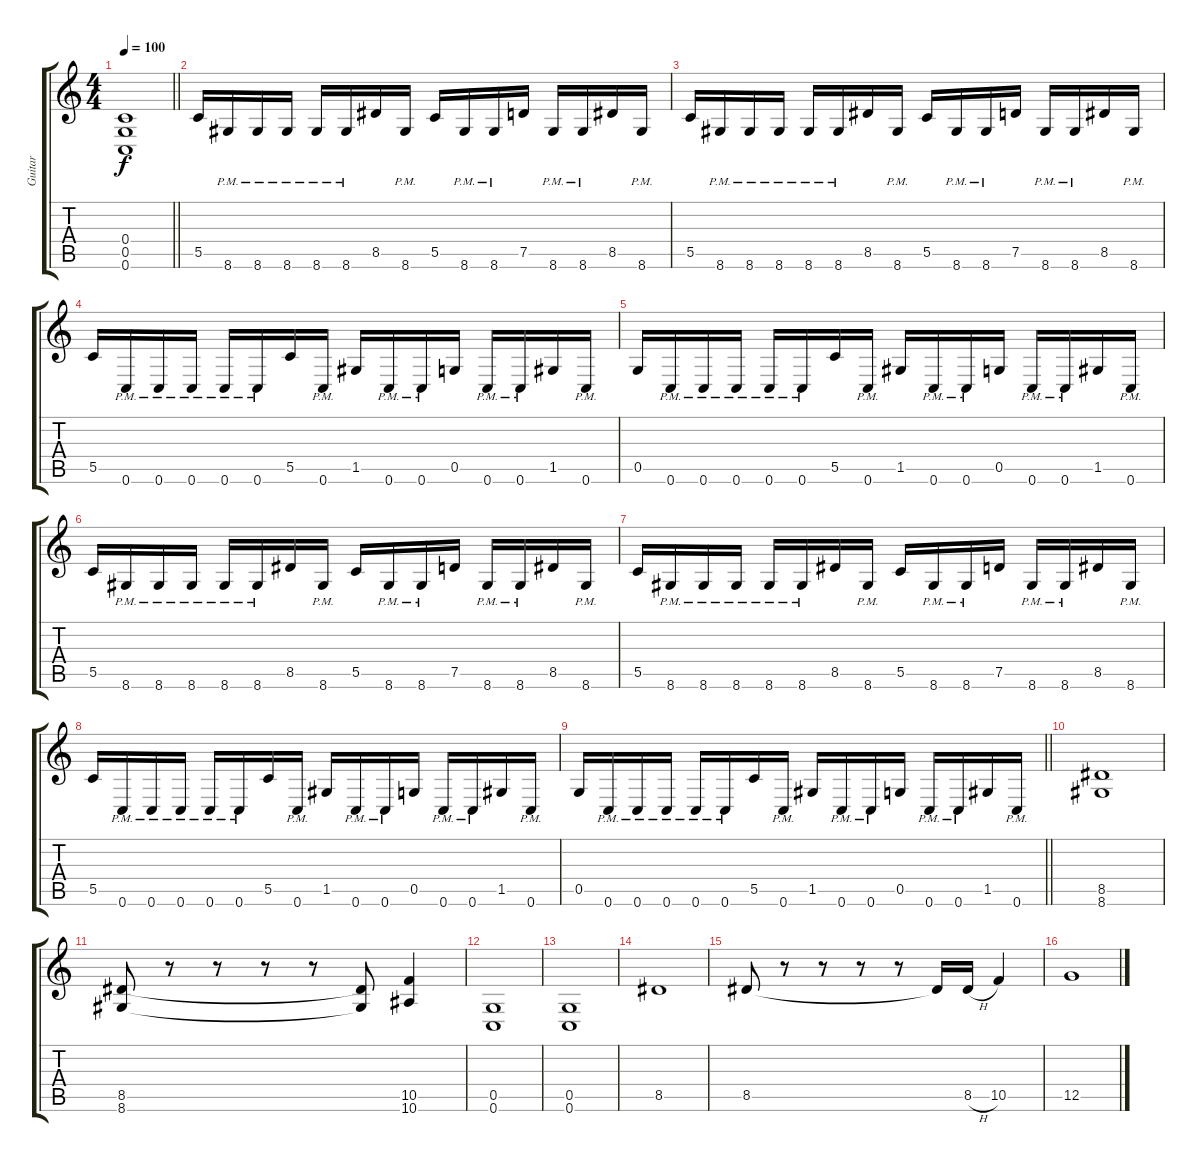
\track ("Guitar" "Guitar") {instrument distortionguitar}
\staff {score tabs}
\tuning (D4 A3 F3 C3 G2 C2) {hide}
\ts (4 4)
\tempo 100
\clef g2
\barLineRight lightlight
\ks c
(0.4 0.5 0.6).1{dy f} |
\section ("" "")
5.5.16 8.6{pm}.16 8.6{pm}.16 8.6{pm}.16 8.6{pm}.16 8.6{pm}.16 8.5.16 8.6{pm}.16 5.5.16 8.6{pm}.16 8.6{pm}.16 7.5.16 8.6{pm}.16 8.6{pm}.16 8.5.16 8.6{pm}.16 |
5.5.16 8.6{pm}.16 8.6{pm}.16 8.6{pm}.16 8.6{pm}.16 8.6{pm}.16 8.5.16 8.6{pm}.16 5.5.16 8.6{pm}.16 8.6{pm}.16 7.5.16 8.6{pm}.16 8.6{pm}.16 8.5.16 8.6{pm}.16 |
5.5.16 0.6{pm}.16 0.6{pm}.16 0.6{pm}.16 0.6{pm}.16 0.6{pm}.16 5.5.16 0.6{pm}.16 1.5.16 0.6{pm}.16 0.6{pm}.16 0.5.16 0.6{pm}.16 0.6{pm}.16 1.5.16 0.6{pm}.16 |
0.5.16 0.6{pm}.16 0.6{pm}.16 0.6{pm}.16 0.6{pm}.16 0.6{pm}.16 5.5.16 0.6{pm}.16 1.5.16 0.6{pm}.16 0.6{pm}.16 0.5.16 0.6{pm}.16 0.6{pm}.16 1.5.16 0.6{pm}.16 |
5.5.16 8.6{pm}.16 8.6{pm}.16 8.6{pm}.16 8.6{pm}.16 8.6{pm}.16 8.5.16 8.6{pm}.16 5.5.16 8.6{pm}.16 8.6{pm}.16 7.5.16 8.6{pm}.16 8.6{pm}.16 8.5.16 8.6{pm}.16 |
5.5.16 8.6{pm}.16 8.6{pm}.16 8.6{pm}.16 8.6{pm}.16 8.6{pm}.16 8.5.16 8.6{pm}.16 5.5.16 8.6{pm}.16 8.6{pm}.16 7.5.16 8.6{pm}.16 8.6{pm}.16 8.5.16 8.6{pm}.16 |
5.5.16 0.6{pm}.16 0.6{pm}.16 0.6{pm}.16 0.6{pm}.16 0.6{pm}.16 5.5.16 0.6{pm}.16 1.5.16 0.6{pm}.16 0.6{pm}.16 0.5.16 0.6{pm}.16 0.6{pm}.16 1.5.16 0.6{pm}.16 |
\barLineRight lightlight
0.5.16 0.6{pm}.16 0.6{pm}.16 0.6{pm}.16 0.6{pm}.16 0.6{pm}.16 5.5.16 0.6{pm}.16 1.5.16 0.6{pm}.16 0.6{pm}.16 0.5.16 0.6{pm}.16 0.6{pm}.16 1.5.16 0.6{pm}.16 |
\section ("" "")
(8.5 8.6).1 |
(8.5 8.6).8 r.8 r.8 r.8 r.8 (8.5{t} 8.6{t}).8 (10.5 10.6).4 |
(0.5 0.6).1 |
(0.5 0.6).1 |
8.5.1 |
8.5.8 r.8 r.8 r.8 r.8 8.5{t}.16 8.5{h}.16 10.5.4 |
12.5.1
